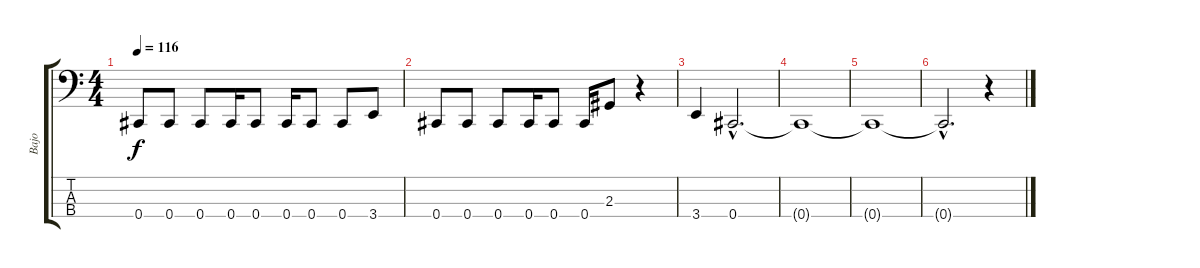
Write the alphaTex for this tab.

\track ("Bajo" "Bajo") {instrument electricbassfinger}
\staff {score tabs}
\tuning (E2 B1 Gb1 Db1) {hide}
\ts (4 4)
\tempo 116
\clef f4
\ks c
0.4.8{dy f} 0.4.8 0.4.8 0.4.16 0.4.8 0.4.16 0.4.8 0.4.8 3.4.8 |
0.4.8 0.4.8 0.4.8 0.4.16 0.4.8 0.4.16 2.3.8 r.4 |
3.4.4 0.4{hac}.2{d volume 5} |
0.4{t}.1 |
0.4{t}.1 |
0.4{hac t}.2{d} r.4{volume 16}
